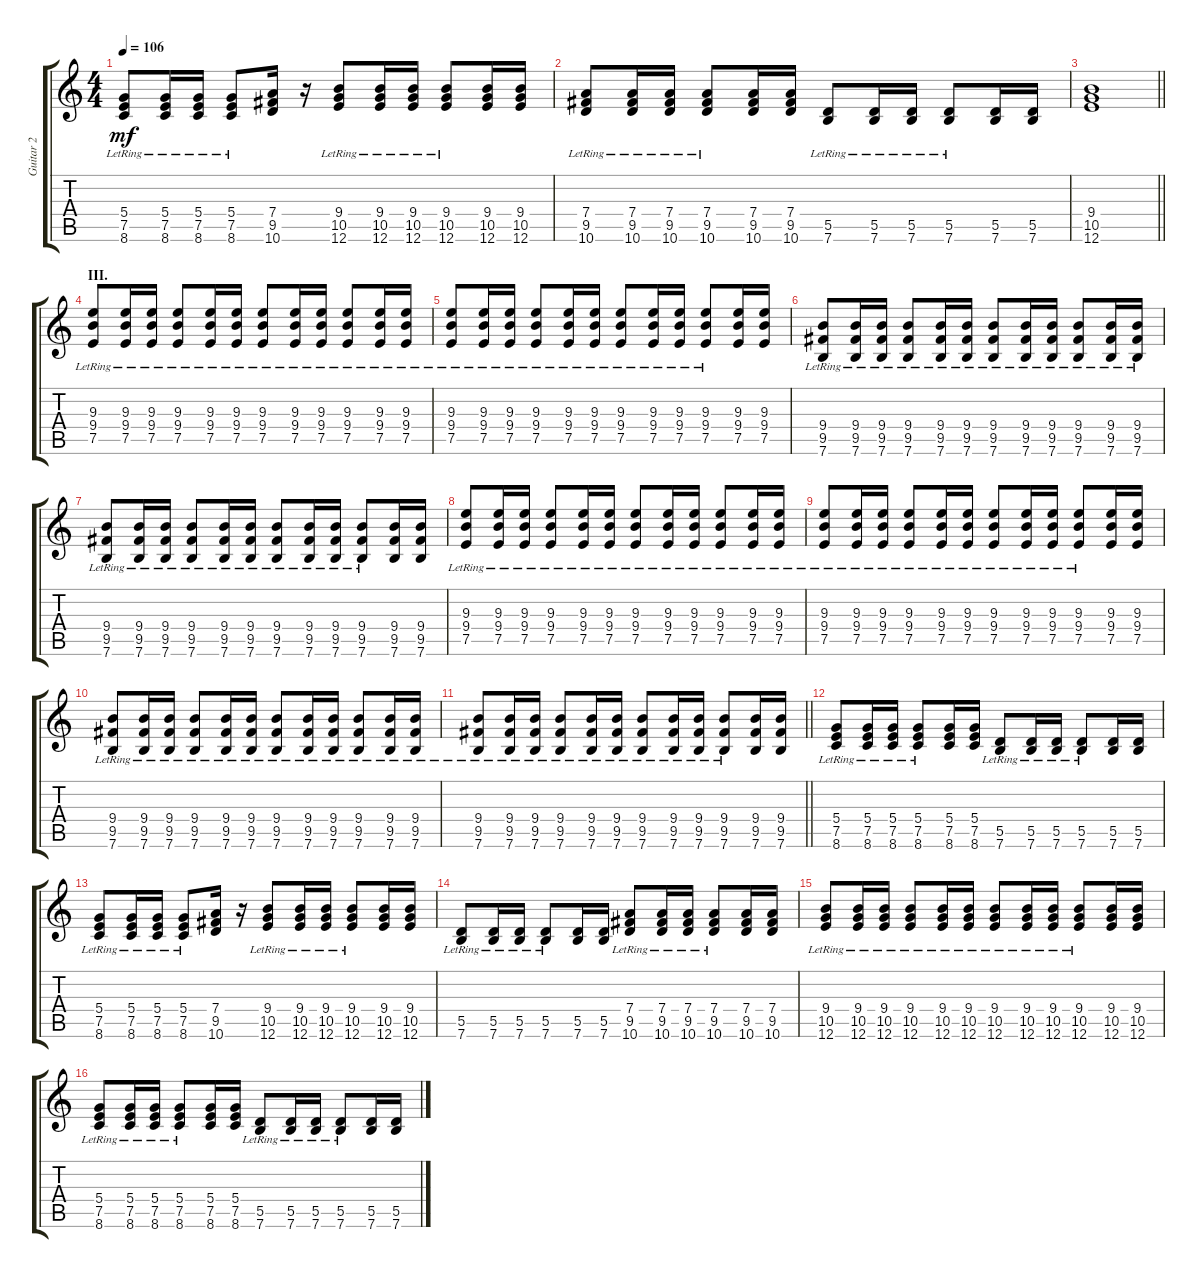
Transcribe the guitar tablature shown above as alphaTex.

\track ("Guitar 2" "Guitar 2") {instrument distortionguitar}
\staff {score tabs}
\tuning (E4 B3 G3 D3 A2 E2) {hide}
\ts (4 4)
\tempo 106
\clef g2
\ks c
(5.4{lr} 7.5{lr} 8.6{lr}).8{dy mf} (5.4{lr} 7.5{lr} 8.6{lr}).16 (5.4{lr} 7.5{lr} 8.6{lr}).16 (5.4{lr} 7.5{lr} 8.6{lr}).8 (7.4 9.5 10.6).16 r.16 (9.4{lr} 10.5{lr} 12.6{lr}).8 (9.4{lr} 10.5{lr} 12.6{lr}).16 (9.4{lr} 10.5{lr} 12.6{lr}).16 (9.4{lr} 10.5{lr} 12.6{lr}).8 (9.4 10.5 12.6).16 (9.4 10.5 12.6).16 |
(7.4{lr} 9.5{lr} 10.6{lr}).8 (7.4{lr} 9.5{lr} 10.6{lr}).16 (7.4{lr} 9.5{lr} 10.6{lr}).16 (7.4{lr} 9.5{lr} 10.6{lr}).8 (7.4 9.5 10.6).16 (7.4 9.5 10.6).16 (5.5{lr} 7.6{lr}).8 (5.5{lr} 7.6{lr}).16 (5.5{lr} 7.6{lr}).16 (5.5{lr} 7.6{lr}).8 (5.5 7.6).16 (5.5 7.6).16 |
\barLineRight lightlight
(9.4 10.5 12.6).1 |
\section ("" "III.")
(9.3{lr} 9.4{lr} 7.5{lr}).8 (9.3{lr} 9.4{lr} 7.5{lr}).16 (9.3{lr} 9.4{lr} 7.5{lr}).16 (9.3{lr} 9.4{lr} 7.5{lr}).8 (9.3{lr} 9.4{lr} 7.5{lr}).16 (9.3{lr} 9.4{lr} 7.5{lr}).16 (9.3{lr} 9.4{lr} 7.5{lr}).8 (9.3{lr} 9.4{lr} 7.5{lr}).16 (9.3{lr} 9.4{lr} 7.5{lr}).16 (9.3{lr} 9.4{lr} 7.5{lr}).8 (9.3{lr} 9.4{lr} 7.5{lr}).16 (9.3{lr} 9.4{lr} 7.5{lr}).16 |
(9.3{lr} 9.4{lr} 7.5{lr}).8 (9.3{lr} 9.4{lr} 7.5{lr}).16 (9.3{lr} 9.4{lr} 7.5{lr}).16 (9.3{lr} 9.4{lr} 7.5{lr}).8 (9.3{lr} 9.4{lr} 7.5{lr}).16 (9.3{lr} 9.4{lr} 7.5{lr}).16 (9.3{lr} 9.4{lr} 7.5{lr}).8 (9.3{lr} 9.4{lr} 7.5{lr}).16 (9.3{lr} 9.4{lr} 7.5{lr}).16 (9.3{lr} 9.4{lr} 7.5{lr}).8 (9.3 9.4 7.5).16 (9.3 9.4 7.5).16 |
(9.4{lr} 9.5{lr} 7.6{lr}).8 (9.4{lr} 9.5{lr} 7.6{lr}).16 (9.4{lr} 9.5{lr} 7.6{lr}).16 (9.4{lr} 9.5{lr} 7.6{lr}).8 (9.4{lr} 9.5{lr} 7.6{lr}).16 (9.4{lr} 9.5{lr} 7.6{lr}).16 (9.4{lr} 9.5{lr} 7.6{lr}).8 (9.4{lr} 9.5{lr} 7.6{lr}).16 (9.4{lr} 9.5{lr} 7.6{lr}).16 (9.4{lr} 9.5{lr} 7.6{lr}).8 (9.4{lr} 9.5{lr} 7.6{lr}).16 (9.4{lr} 9.5{lr} 7.6{lr}).16 |
(9.4{lr} 9.5{lr} 7.6{lr}).8 (9.4{lr} 9.5{lr} 7.6{lr}).16 (9.4{lr} 9.5{lr} 7.6{lr}).16 (9.4{lr} 9.5{lr} 7.6{lr}).8 (9.4{lr} 9.5{lr} 7.6{lr}).16 (9.4{lr} 9.5{lr} 7.6{lr}).16 (9.4{lr} 9.5{lr} 7.6{lr}).8 (9.4{lr} 9.5{lr} 7.6{lr}).16 (9.4{lr} 9.5{lr} 7.6{lr}).16 (9.4{lr} 9.5{lr} 7.6{lr}).8 (9.4 9.5 7.6).16 (9.4 9.5 7.6).16 |
(9.3{lr} 9.4{lr} 7.5{lr}).8 (9.3{lr} 9.4{lr} 7.5{lr}).16 (9.3{lr} 9.4{lr} 7.5{lr}).16 (9.3{lr} 9.4{lr} 7.5{lr}).8 (9.3{lr} 9.4{lr} 7.5{lr}).16 (9.3{lr} 9.4{lr} 7.5{lr}).16 (9.3{lr} 9.4{lr} 7.5{lr}).8 (9.3{lr} 9.4{lr} 7.5{lr}).16 (9.3{lr} 9.4{lr} 7.5{lr}).16 (9.3{lr} 9.4{lr} 7.5{lr}).8 (9.3{lr} 9.4{lr} 7.5{lr}).16 (9.3{lr} 9.4{lr} 7.5{lr}).16 |
(9.3{lr} 9.4{lr} 7.5{lr}).8 (9.3{lr} 9.4{lr} 7.5{lr}).16 (9.3{lr} 9.4{lr} 7.5{lr}).16 (9.3{lr} 9.4{lr} 7.5{lr}).8 (9.3{lr} 9.4{lr} 7.5{lr}).16 (9.3{lr} 9.4{lr} 7.5{lr}).16 (9.3{lr} 9.4{lr} 7.5{lr}).8 (9.3{lr} 9.4{lr} 7.5{lr}).16 (9.3{lr} 9.4{lr} 7.5{lr}).16 (9.3{lr} 9.4{lr} 7.5{lr}).8 (9.3 9.4 7.5).16 (9.3 9.4 7.5).16 |
(9.4{lr} 9.5{lr} 7.6{lr}).8 (9.4{lr} 9.5{lr} 7.6{lr}).16 (9.4{lr} 9.5{lr} 7.6{lr}).16 (9.4{lr} 9.5{lr} 7.6{lr}).8 (9.4{lr} 9.5{lr} 7.6{lr}).16 (9.4{lr} 9.5{lr} 7.6{lr}).16 (9.4{lr} 9.5{lr} 7.6{lr}).8 (9.4{lr} 9.5{lr} 7.6{lr}).16 (9.4{lr} 9.5{lr} 7.6{lr}).16 (9.4{lr} 9.5{lr} 7.6{lr}).8 (9.4{lr} 9.5{lr} 7.6{lr}).16 (9.4{lr} 9.5{lr} 7.6{lr}).16 |
\barLineRight lightlight
(9.4{lr} 9.5{lr} 7.6{lr}).8 (9.4{lr} 9.5{lr} 7.6{lr}).16 (9.4{lr} 9.5{lr} 7.6{lr}).16 (9.4{lr} 9.5{lr} 7.6{lr}).8 (9.4{lr} 9.5{lr} 7.6{lr}).16 (9.4{lr} 9.5{lr} 7.6{lr}).16 (9.4{lr} 9.5{lr} 7.6{lr}).8 (9.4{lr} 9.5{lr} 7.6{lr}).16 (9.4{lr} 9.5{lr} 7.6{lr}).16 (9.4{lr} 9.5{lr} 7.6{lr}).8 (9.4 9.5 7.6).16 (9.4 9.5 7.6).16 |
\section ("" "")
(5.4{lr} 7.5{lr} 8.6{lr}).8 (5.4{lr} 7.5{lr} 8.6{lr}).16 (5.4{lr} 7.5{lr} 8.6{lr}).16 (5.4{lr} 7.5{lr} 8.6{lr}).8 (5.4 7.5 8.6).16 (5.4 7.5 8.6).16 (5.5{lr} 7.6{lr}).8 (5.5{lr} 7.6{lr}).16 (5.5{lr} 7.6{lr}).16 (5.5{lr} 7.6{lr}).8 (5.5 7.6).16 (5.5 7.6).16 |
(5.4{lr} 7.5{lr} 8.6{lr}).8 (5.4{lr} 7.5{lr} 8.6{lr}).16 (5.4{lr} 7.5{lr} 8.6{lr}).16 (5.4{lr} 7.5{lr} 8.6{lr}).8 (7.4 9.5 10.6).16 r.16 (9.4{lr} 10.5{lr} 12.6{lr}).8 (9.4{lr} 10.5{lr} 12.6{lr}).16 (9.4{lr} 10.5{lr} 12.6{lr}).16 (9.4{lr} 10.5{lr} 12.6{lr}).8 (9.4 10.5 12.6).16 (9.4 10.5 12.6).16 |
(5.5{lr} 7.6{lr}).8 (5.5{lr} 7.6{lr}).16 (5.5{lr} 7.6{lr}).16 (5.5{lr} 7.6{lr}).8 (5.5 7.6).16 (5.5 7.6).16 (7.4{lr} 9.5{lr} 10.6{lr}).8 (7.4{lr} 9.5{lr} 10.6{lr}).16 (7.4{lr} 9.5{lr} 10.6{lr}).16 (7.4{lr} 9.5{lr} 10.6{lr}).8 (7.4 9.5 10.6).16 (7.4 9.5 10.6).16 |
(9.4{lr} 10.5{lr} 12.6{lr}).8 (9.4{lr} 10.5{lr} 12.6{lr}).16 (9.4{lr} 10.5{lr} 12.6{lr}).16 (9.4{lr} 10.5{lr} 12.6{lr}).8 (9.4{lr} 10.5{lr} 12.6{lr}).16 (9.4{lr} 10.5{lr} 12.6{lr}).16 (9.4{lr} 10.5{lr} 12.6{lr}).8 (9.4{lr} 10.5{lr} 12.6{lr}).16 (9.4{lr} 10.5{lr} 12.6{lr}).16 (9.4{lr} 10.5{lr} 12.6{lr}).8 (9.4 10.5 12.6).16 (9.4 10.5 12.6).16 |
(5.4{lr} 7.5{lr} 8.6{lr}).8 (5.4{lr} 7.5{lr} 8.6{lr}).16 (5.4{lr} 7.5{lr} 8.6{lr}).16 (5.4{lr} 7.5{lr} 8.6{lr}).8 (5.4 7.5 8.6).16 (5.4 7.5 8.6).16 (5.5{lr} 7.6{lr}).8 (5.5{lr} 7.6{lr}).16 (5.5{lr} 7.6{lr}).16 (5.5{lr} 7.6{lr}).8 (5.5 7.6).16 (5.5 7.6).16
